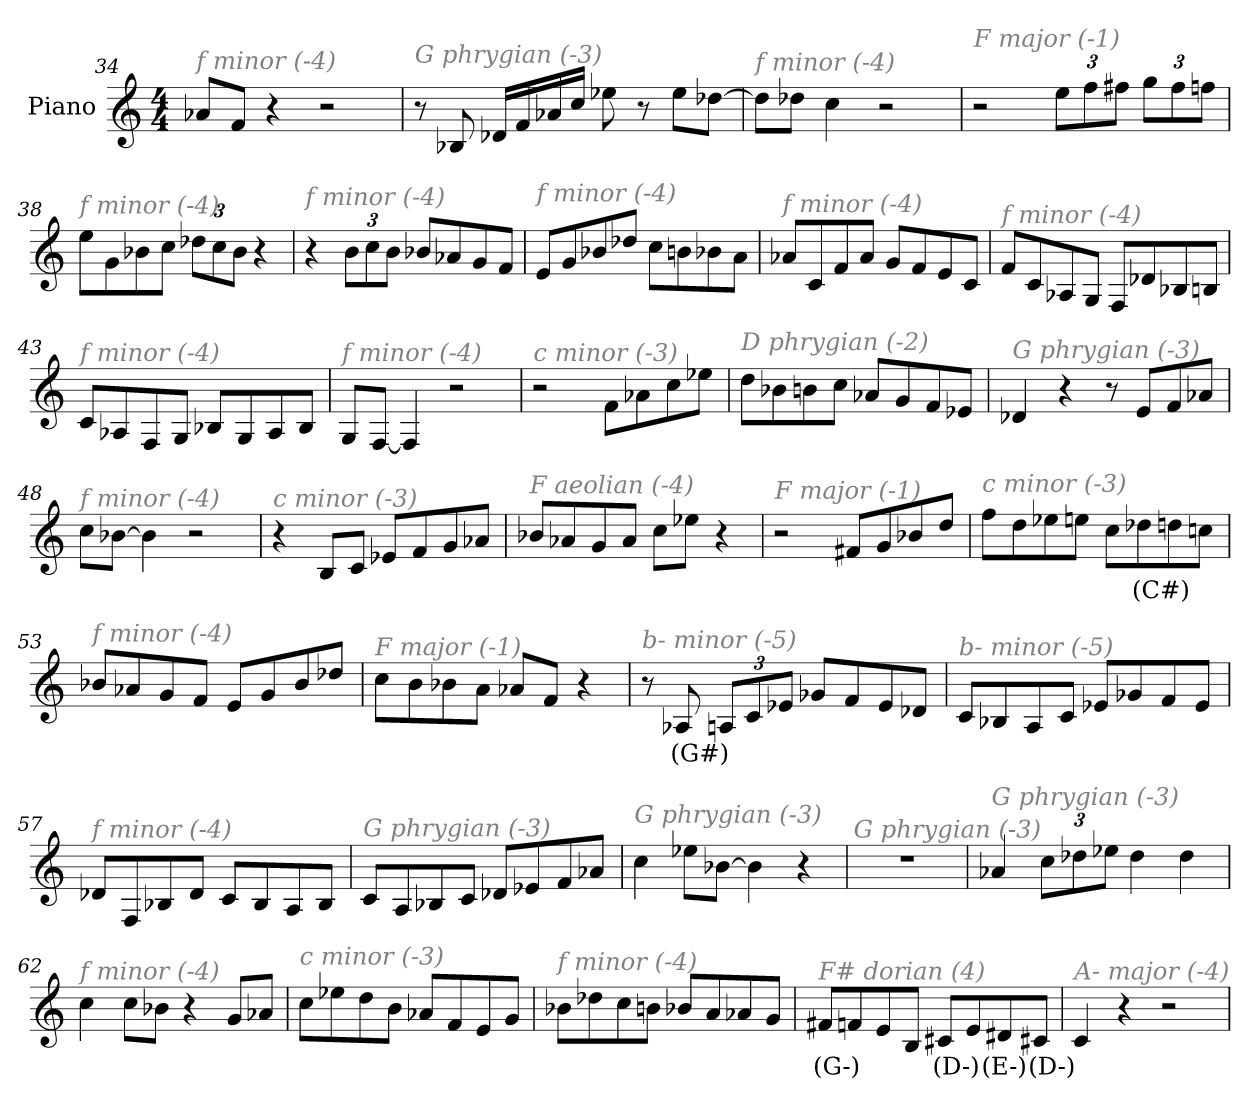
**kern	**text
*part1	*part1
*staff1	*staff1
*I"Piano	*
*I'Pno	*
*clefG2	*
*k[]	*
*M4/4	*
=34	=34
!LO:TX:i:color=#808080:t=f minor (-4)	!
8a-X/L	.
8f/J	.
4r	.
2r	.
=35	=35
!LO:TX:i:color=#808080:t=G phrygian (-3)	!
8r	.
8B-X/	.
16d-X/LL	.
16f/	.
16a-X/	.
16cc/JJ	.
8ee-X\	.
8r	.
8ee-\L	.
[8dd-X\J	.
!!LO:LB:g=z
=36	=36
!LO:TX:i:color=#808080:t=f minor (-4)	!
8dd-\L]	.
8dd-X\J	.
4cc\	.
2r	.
=37	=37
!LO:TX:i:color=#808080:t=F major (-1)	!
2r	.
*Xbrackettup	*
12ee\L	.
12ff\	.
12ff#X\J	.
12gg\L	.
12ff#\	.
12ffn\J	.
=38	=38
!LO:TX:i:color=#808080:t=f minor (-4)	!
8ee\L	.
8g\	.
8b-X\	.
8cc\J	.
12dd-X\L	.
12cc\	.
12b-\J	.
4r	.
=39	=39
!LO:TX:i:color=#808080:t=f minor (-4)	!
4r	.
12b\L	.
12cc\	.
12b\J	.
8b-X/L	.
8a-X/	.
8g/	.
8f/J	.
!!LO:LB:g=z
=40	=40
!LO:TX:i:color=#808080:t=f minor (-4)	!
8e/L	.
8g/	.
8b-X/	.
8dd-X/J	.
8cc\L	.
8bn\	.
8b-X\	.
8a\J	.
=41	=41
!LO:TX:i:color=#808080:t=f minor (-4)	!
8a-X/L	.
8c/	.
8f/	.
8a-/J	.
8g/L	.
8f/	.
8e/	.
8c/J	.
=42	=42
!LO:TX:i:color=#808080:t=f minor (-4)	!
8f/L	.
8c/	.
8A-X/	.
8G/J	.
8F/L	.
8d-X/	.
8B-X/	.
8Bn/J	.
=43	=43
!LO:TX:i:color=#808080:t=f minor (-4)	!
8c/L	.
8A-X/	.
8F/	.
8G/J	.
8B-X/L	.
8G/	.
8A-/	.
8B-/J	.
!!LO:PB:g=z
=44	=44
!LO:TX:i:color=#808080:t=f minor (-4)	!
8G/L	.
[8F/J	.
4F/]	.
2r	.
=45	=45
!LO:TX:i:color=#808080:t=c minor (-3)	!
2r	.
8f\L	.
8a-X\	.
8cc\	.
8ee-X\J	.
=46	=46
!LO:TX:i:color=#808080:t=D phrygian (-2)	!
8dd\L	.
8b-X\	.
8bn\	.
8cc\J	.
8a-X/L	.
8g/	.
8f/	.
8e-X/J	.
=47	=47
!LO:TX:i:color=#808080:t=G phrygian (-3)	!
4d-X/	.
4r	.
8r	.
8e/L	.
8f/	.
8a-X/J	.
=48	=48
!LO:TX:i:color=#808080:t=f minor (-4)	!
8cc\L	.
[8b-X\J	.
4b-\]	.
2r	.
!!LO:LB:g=z
=49	=49
!LO:TX:i:color=#808080:t=c minor (-3)	!
4r	.
8B/L	.
8c/J	.
8e-X/L	.
8f/	.
8g/	.
8a-X/J	.
=50	=50
!LO:TX:i:color=#808080:t=F aeolian (-4)	!
8b-X/L	.
8a-X/	.
8g/	.
8a-/J	.
8cc\L	.
8ee-X\J	.
4r	.
=51	=51
!LO:TX:i:color=#808080:t=F major (-1)	!
2r	.
8f#X/L	.
8g/	.
8b-X/	.
8dd/J	.
=52	=52
!LO:TX:i:color=#808080:t=c minor (-3)	!
8ff\L	.
8dd\	.
8ee-X\	.
8een\J	.
8cc\L	.
8dd-Xi\	(C#)
8dd\	.
8ccn\J	.
!!LO:LB:g=z
=53	=53
!LO:TX:i:color=#808080:t=f minor (-4)	!
8b-X/L	.
8a-X/	.
8g/	.
8f/J	.
8e/L	.
8g/	.
8b-/	.
8dd-X/J	.
=54	=54
!LO:TX:i:color=#808080:t=F major (-1)	!
8cc\L	.
8b\	.
8b-X\	.
8a\J	.
8a-X/L	.
8f/J	.
4r	.
=55	=55
!LO:TX:i:color=#808080:t=b- minor (-5)	!
8r	.
8A-Xi/	(G#)
12A/L	.
12c/	.
12e-X/J	.
8g-X/L	.
8f/	.
8e-/	.
8d-X/J	.
=56	=56
!LO:TX:i:color=#808080:t=b- minor (-5)	!
8c/L	.
8B-X/	.
8A/	.
8c/J	.
8e-X/L	.
8g-X/	.
8f/	.
8e-/J	.
!!LO:LB:g=z
=57	=57
!LO:TX:i:color=#808080:t=f minor (-4)	!
8d-X/L	.
8F/	.
8B-X/	.
8d-/J	.
8c/L	.
8B-/	.
8A/	.
8B-/J	.
=58	=58
!LO:TX:i:color=#808080:t=G phrygian (-3)	!
8c/L	.
8A/	.
8B-X/	.
8c/J	.
8d-X/L	.
8e-X/	.
8f/	.
8a-X/J	.
=59	=59
!LO:TX:i:color=#808080:t=G phrygian (-3)	!
4cc\	.
8ee-X\L	.
[8b-X\J	.
4b-\]	.
4r	.
=60	=60
!LO:TX:i:color=#808080:t=G phrygian (-3)	!
1r	.
=61	=61
!LO:TX:i:color=#808080:t=G phrygian (-3)	!
4a-X/	.
12cc\L	.
12dd-X\	.
12ee-X\J	.
4dd-\	.
4dd-\	.
!!LO:LB:g=z
=62	=62
!LO:TX:i:color=#808080:t=f minor (-4)	!
4cc\	.
8cc\L	.
8b-X\J	.
4r	.
8g/L	.
8a-X/J	.
=63	=63
!LO:TX:i:color=#808080:t=c minor (-3)	!
8cc\L	.
8ee-X\	.
8dd\	.
8b\J	.
8a-X/L	.
8f/	.
8e/	.
8g/J	.
=64	=64
!LO:TX:i:color=#808080:t=f minor (-4)	!
8b-X\L	.
8dd-X\	.
8cc\	.
8bn\J	.
8b-X/L	.
8a/	.
8a-X/	.
8g/J	.
=65	=65
!LO:TX:i:color=#808080:t=F# dorian (4)	!
8f#Xi/L	(G-)
8f/	.
8e/	.
8B/J	.
8c#Xi/L	(D-)
8e/	.
8d#Xi/	(E-)
8c#Xi/J	(D-)
=66	=66
!LO:TX:i:color=#808080:t=A- major (-4)	!
4c/	.
4r	.
2r	.
=	=
*-	*-
